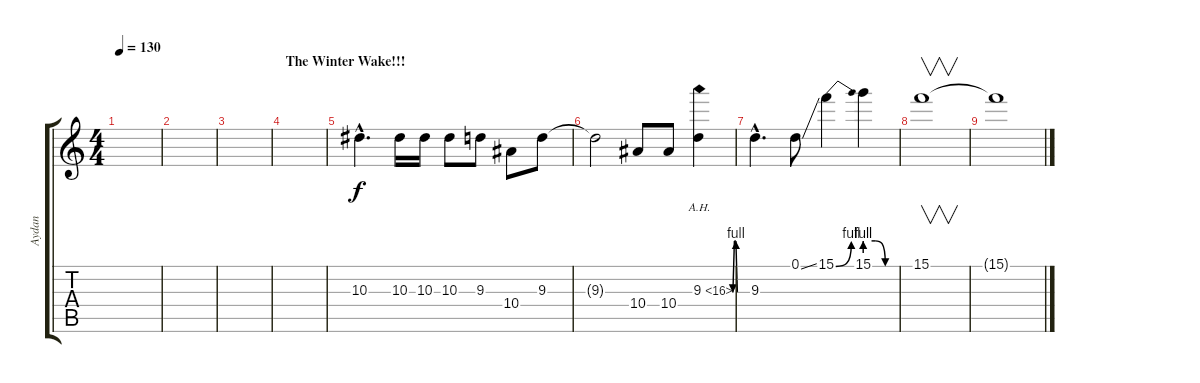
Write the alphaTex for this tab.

\track ("Aydan" "Aydan") {instrument distortionguitar}
\staff {score tabs}
\tuning (D4 A3 F3 C3 G2 D2) {hide}
\ts (4 4)
\tempo 130
\clef g2
\ks c
|
|
|
\section ("" "The Winter Wake!!!")
|
10.3{hac}.4{d} 10.3.16 10.3.16 10.3.8 9.3.8 10.4.8 9.3.8 |
9.3{t}.2 10.4.8 10.4.8 9.3{be (custom 0 0 15 4 30 4 45 0 60 0) ah 7}.4 |
9.3{hac}.4{d} 0.1{ss}.8 15.1{be (bend 0 0 60 4)}.4 15.1{be (custom 0 4 20 4 40 0 60 0)}.4 |
15.1.1{v} |
15.1{t}.1
